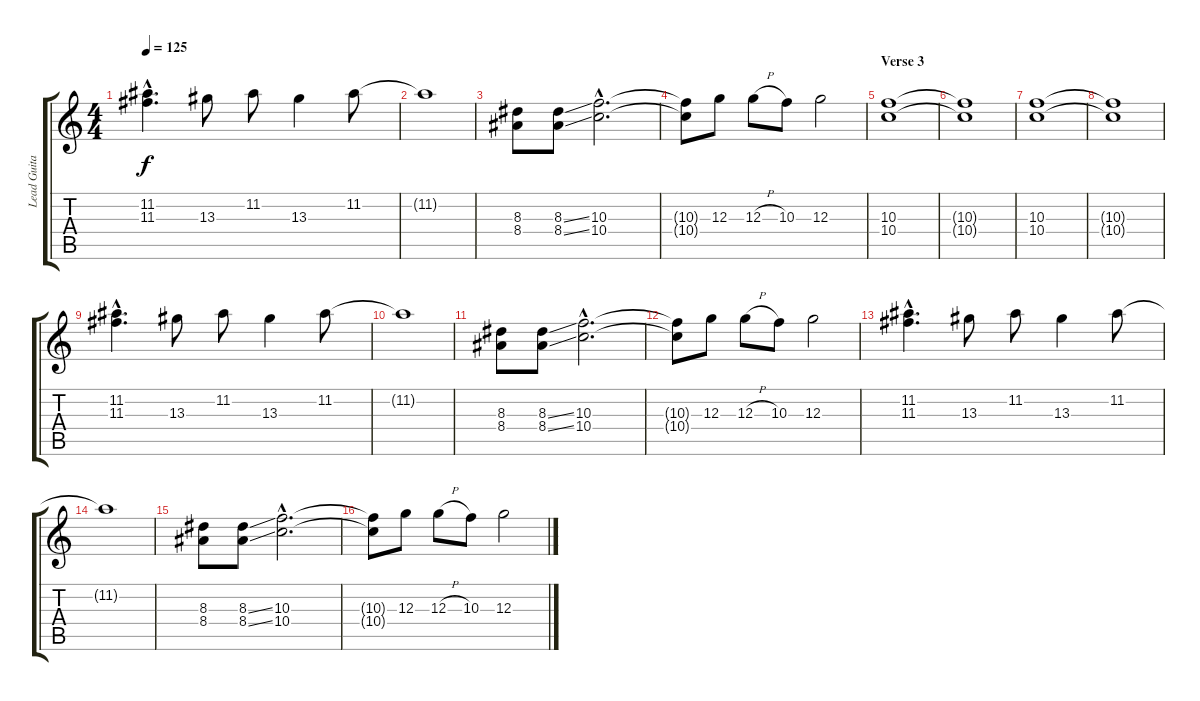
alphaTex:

\track ("Lead Guitar (Ranaldo)" "Lead Guita") {instrument overdrivenguitar}
\staff {score tabs}
\tuning (E4 B3 G3 D3 A2 E2) {hide}
\ts (4 4)
\tempo 125
\clef g2
\ks c
(11.2{hac} 11.3{hac}).4{d dy f} 13.3.8 11.2.8 13.3.4 11.2.8 |
11.2{t}.1 |
(8.3 8.4).8 (8.3{ss} 8.4{ss}).8 (10.3{hac} 10.4{hac}).2{d} |
(10.3{t} 10.4{t}).8 12.3.8 12.3{h}.8 10.3.8 12.3.2 |
\section ("" "Verse 3")
(10.3 10.4).1 |
(10.3{t} 10.4{t}).1 |
(10.3 10.4).1 |
(10.3{t} 10.4{t}).1 |
(11.2{hac} 11.3{hac}).4{d} 13.3.8 11.2.8 13.3.4 11.2.8 |
11.2{t}.1 |
(8.3 8.4).8 (8.3{ss} 8.4{ss}).8 (10.3{hac} 10.4{hac}).2{d} |
(10.3{t} 10.4{t}).8 12.3.8 12.3{h}.8 10.3.8 12.3.2 |
(11.2{hac} 11.3{hac}).4{d} 13.3.8 11.2.8 13.3.4 11.2.8 |
11.2{t}.1 |
(8.3 8.4).8 (8.3{ss} 8.4{ss}).8 (10.3{hac} 10.4{hac}).2{d} |
(10.3{t} 10.4{t}).8 12.3.8 12.3{h}.8 10.3.8 12.3.2
